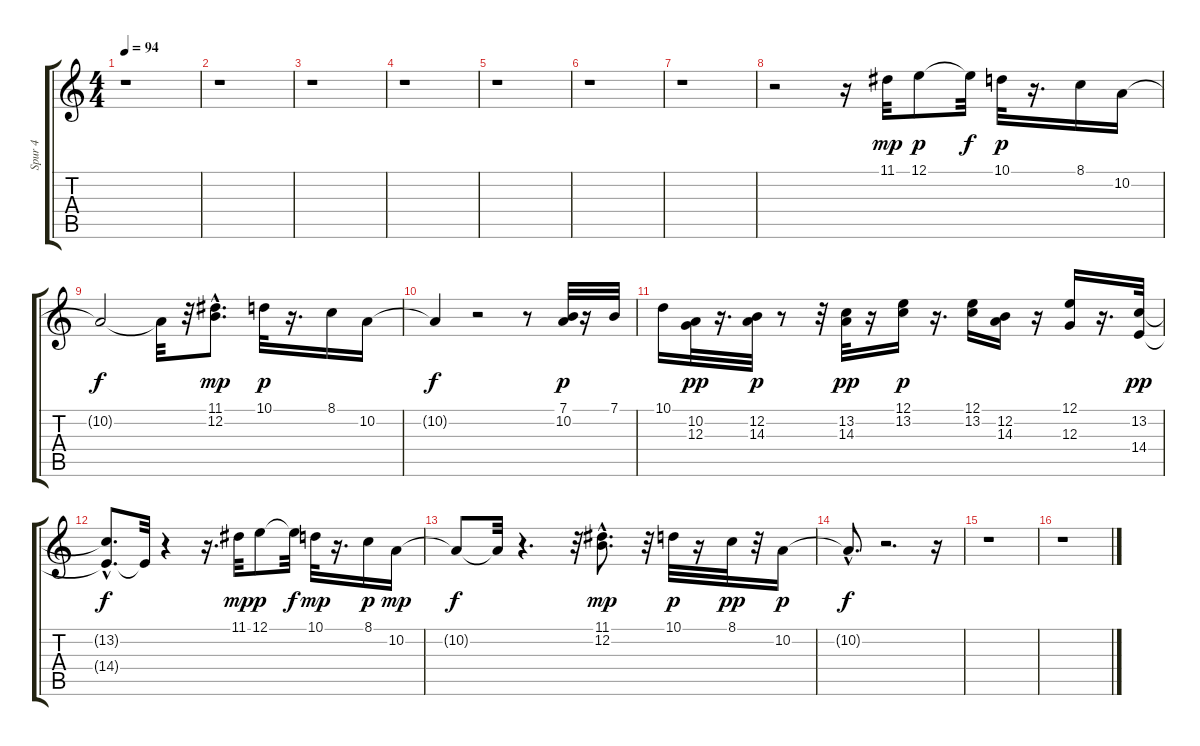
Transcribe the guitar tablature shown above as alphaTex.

\track ("Spur 4" "Spur 4") {instrument acousticgrandpiano}
\staff {score tabs}
\tuning (E4 B3 G3 D3 A2 E2) {hide}
\ts (4 4)
\tempo 94
\clef g2
\ks c
r.1{dy mp} |
r.1 |
r.1 |
r.1 |
r.1 |
r.1 |
r.1 |
r.2 r.16 11.1.32 12.1.8{dy p} 12.1{t}.32{dy f} 10.1.32{dy p} r.16{d} 8.1.16 10.2.16 |
10.2{t}.2{dy f} 10.2{t}.32 r.32 (11.1 12.2{hac}).8{d dy mp} 10.1.32{dy p} r.16{d} 8.1.16 10.2.16 |
10.2{t}.4{dy f} r.2 r.8 (7.1 10.2).32{dy p} r.16 7.1.32 |
10.1.16 (10.2 12.3).32{dy pp} r.16{d} (12.2 14.3).32{dy p} r.8 r.32 (13.2 14.3).32{dy pp} r.16 (12.1 13.2).16{dy p} r.16{d} (12.1 13.2).16 (12.2 14.3).16 r.16 (12.1 12.3).16 r.16{d} (13.2 14.4).32{dy pp} |
(13.2{hac t} 14.4{hac t}).8{d dy f} 14.4{t}.32 r.4 r.16{d} 11.1.32{dy mp} 12.1.8{dy p} 12.1{t}.32{dy f} 10.1.32{dy mp} r.16{d} 8.1.16{dy p} 10.2.16{dy mp} |
10.2{t}.8{dy f} 10.2{t}.32 r.4{d} r.32 (11.1 12.2{hac}).8{d dy mp} r.32 10.1.32{dy p} r.16 8.1.32{dy pp} r.32 10.2.16{dy p} |
10.2{hac t}.8{d dy f} r.2{d} r.16 |
r.1 |
r.1
